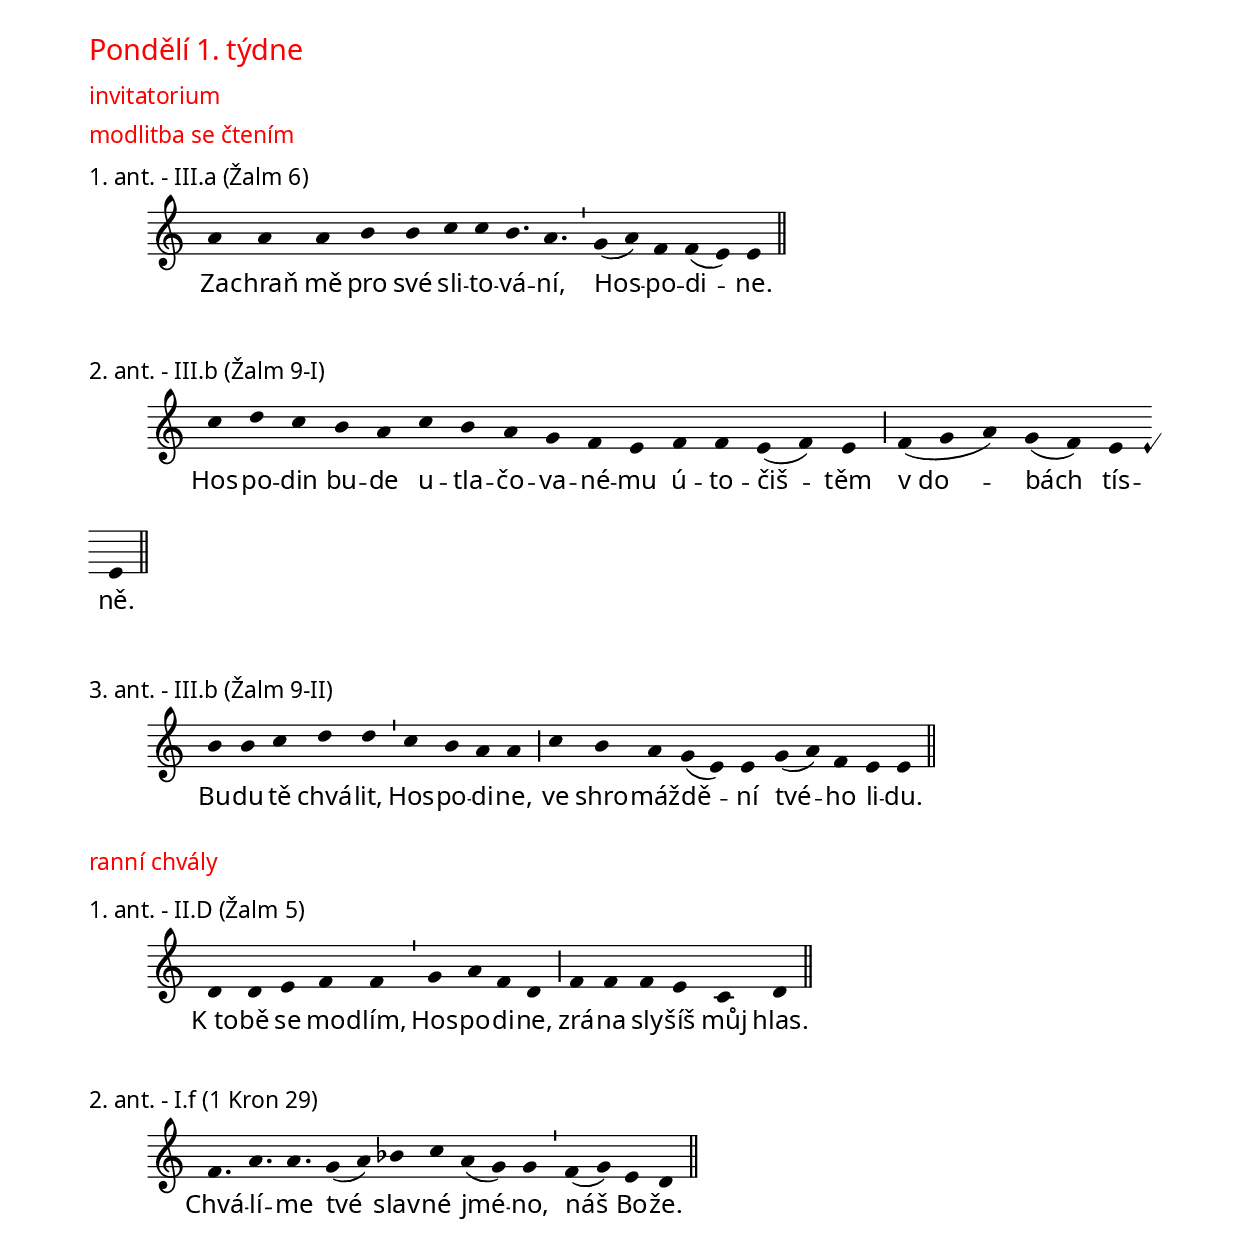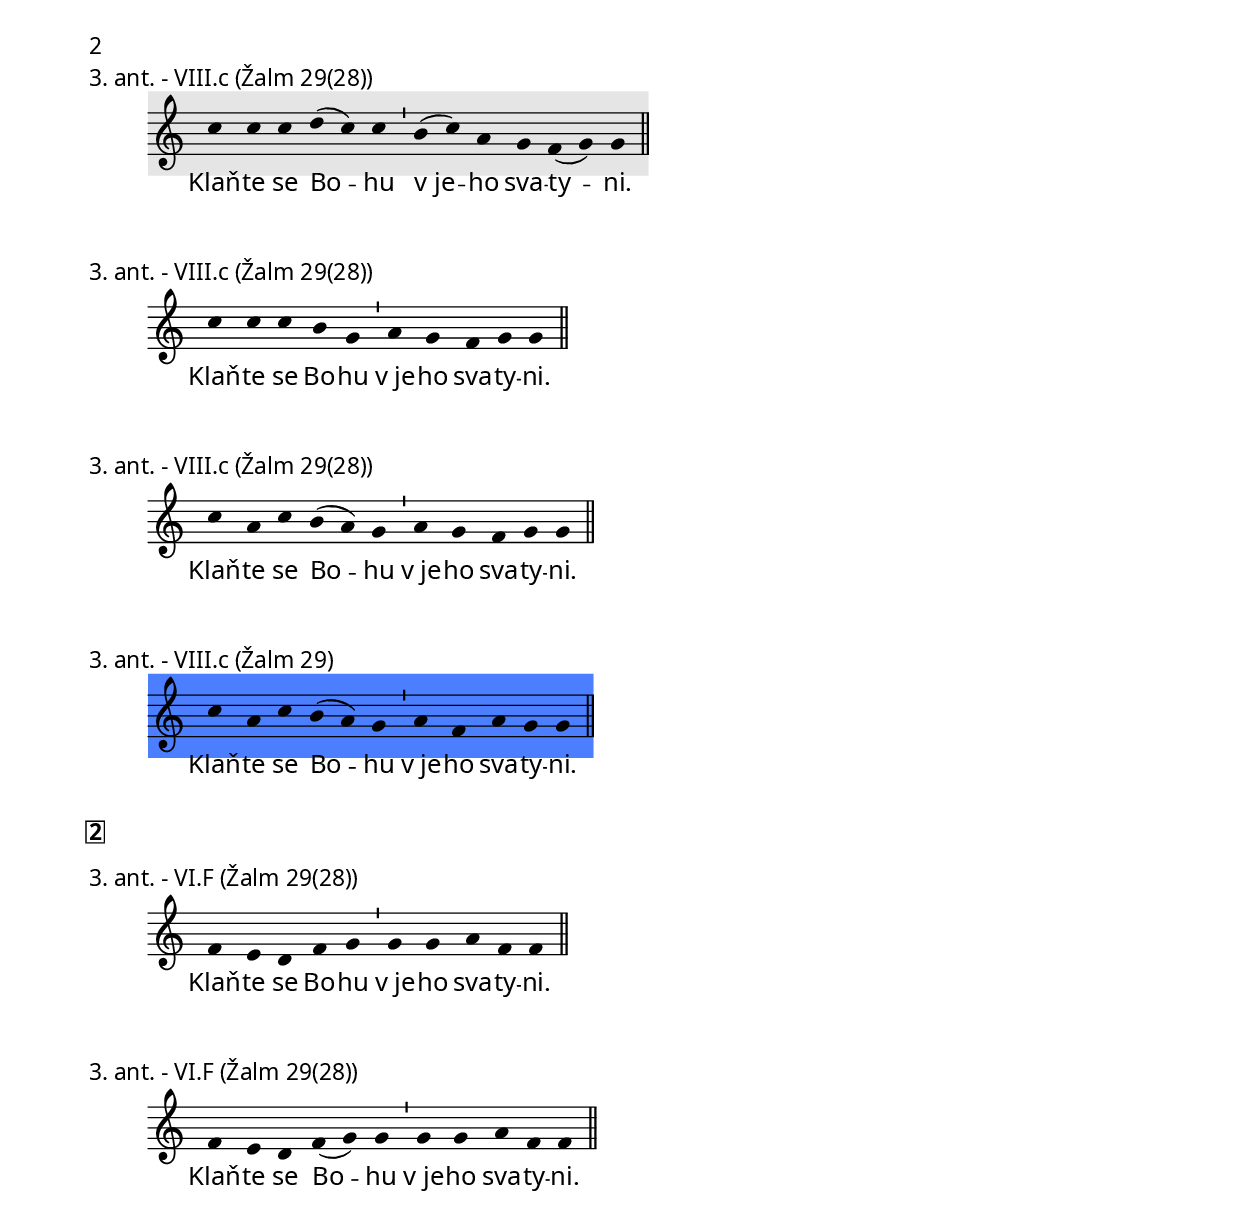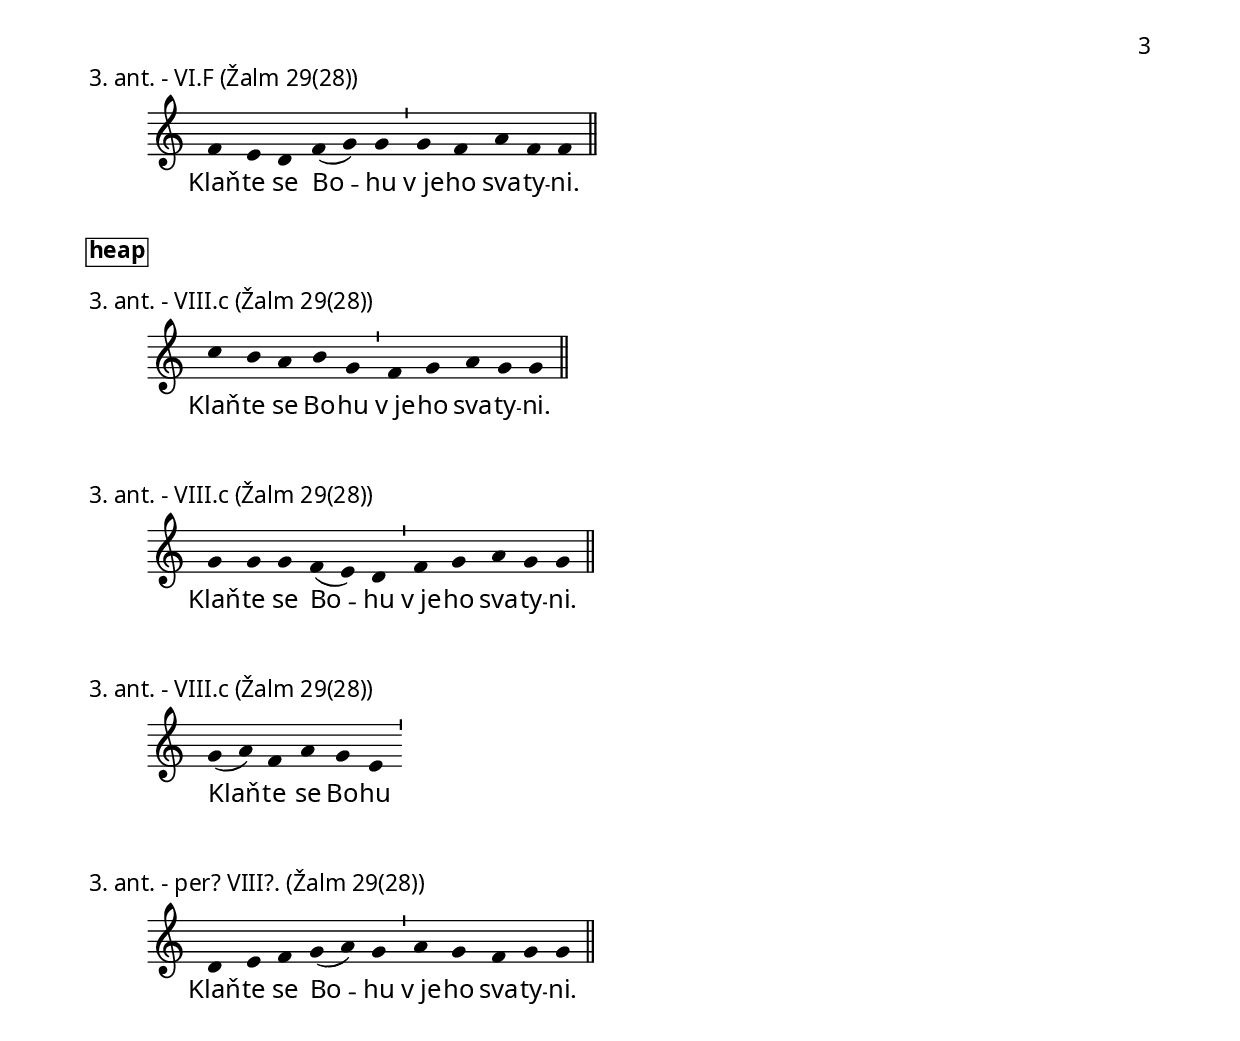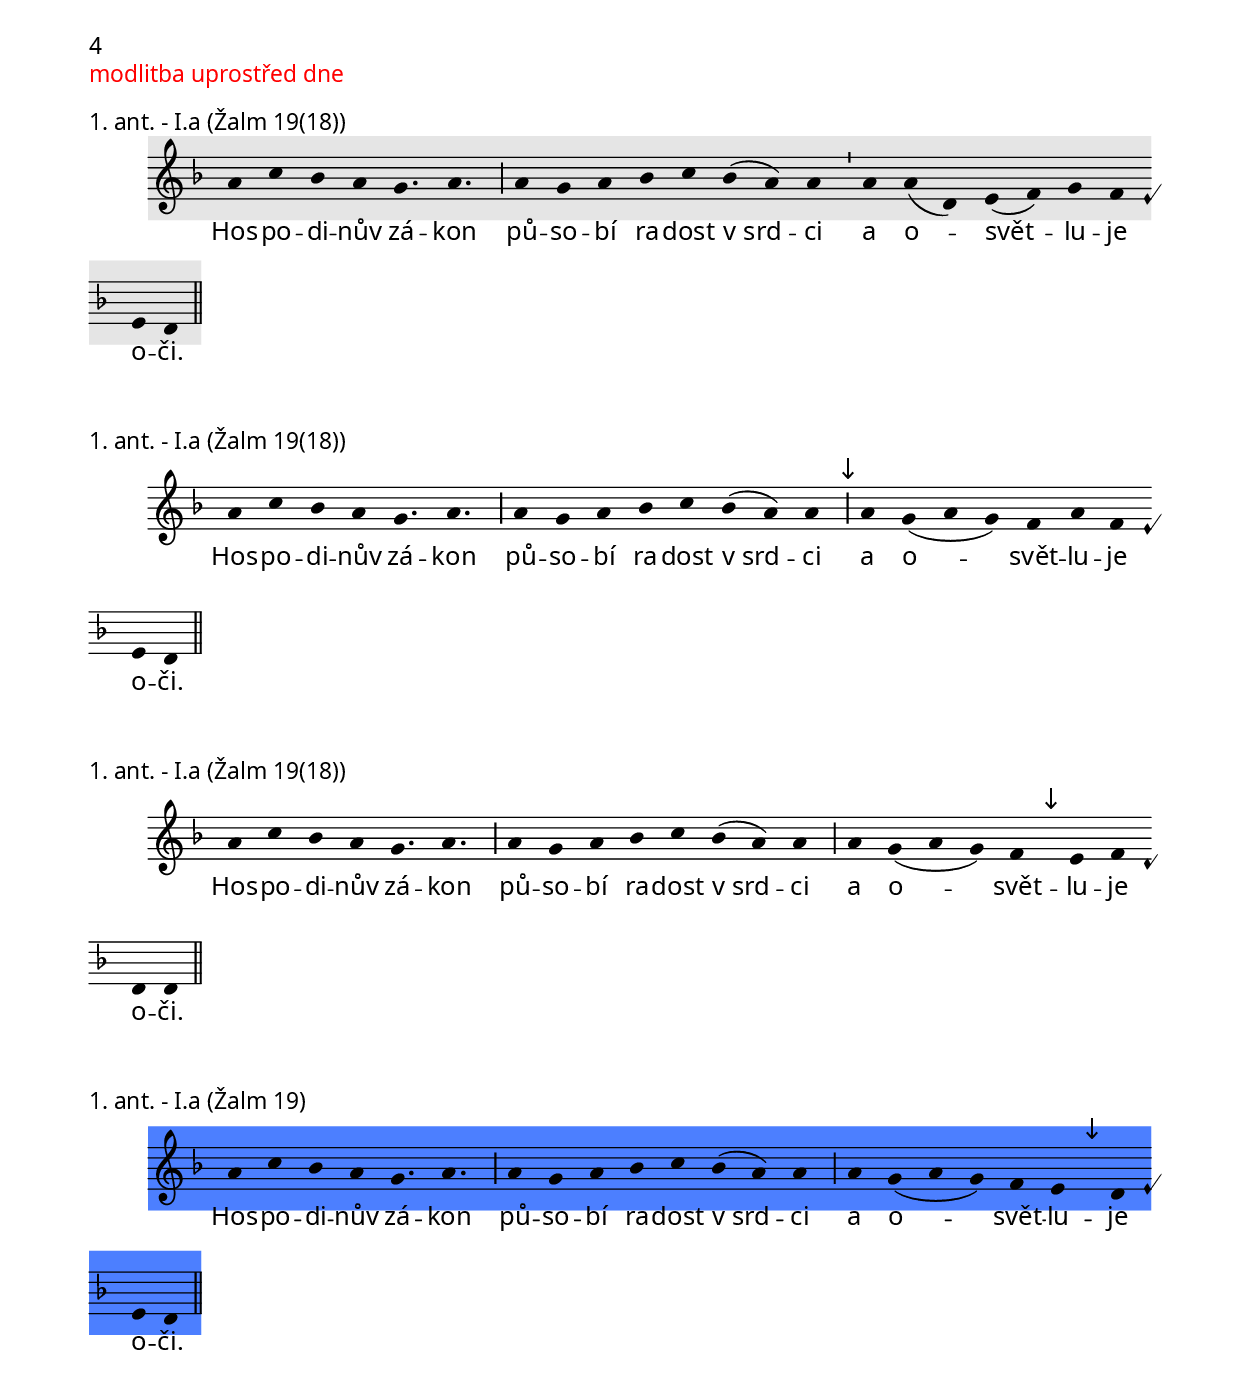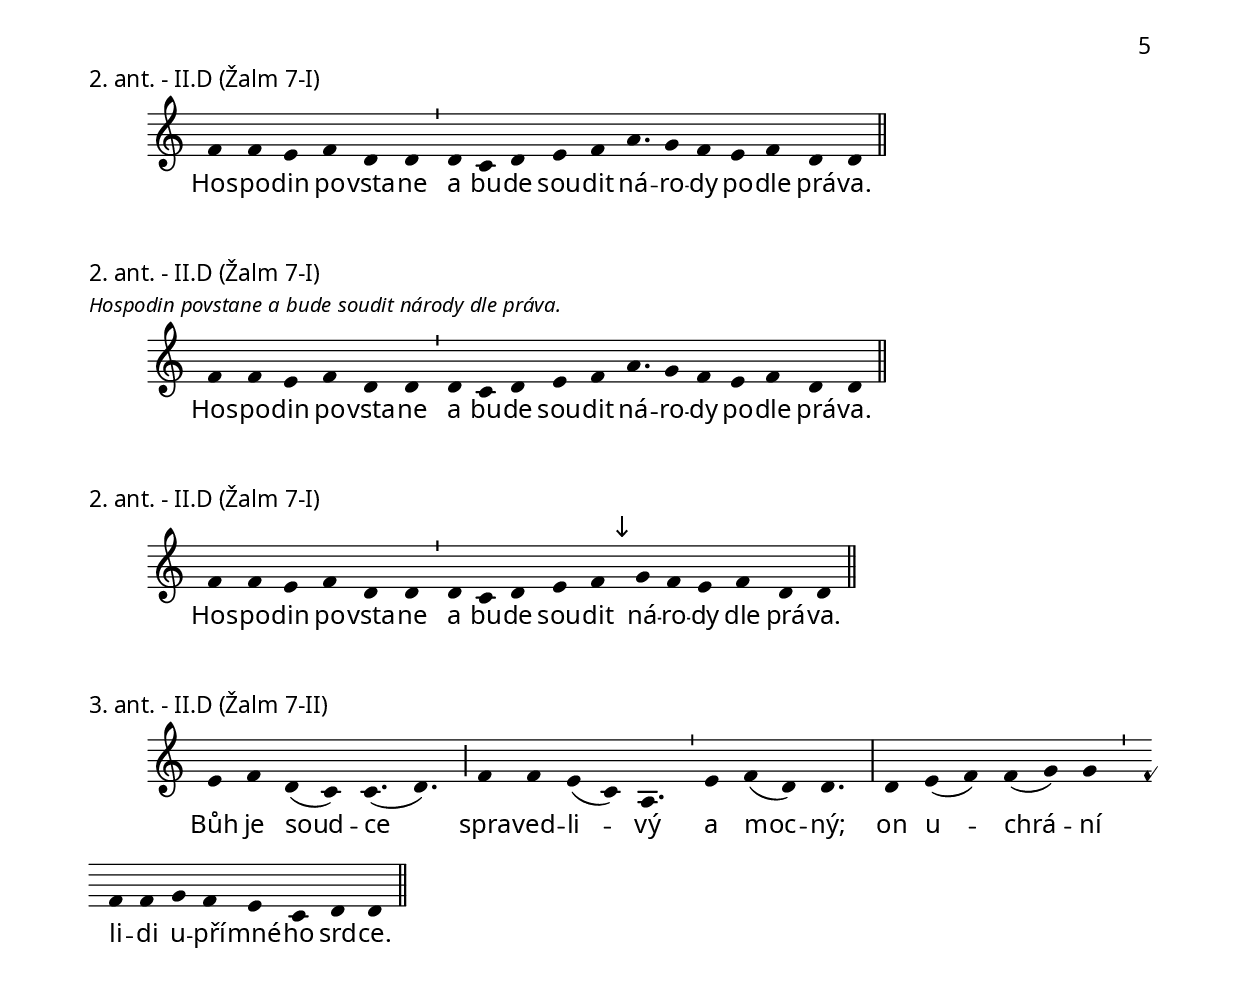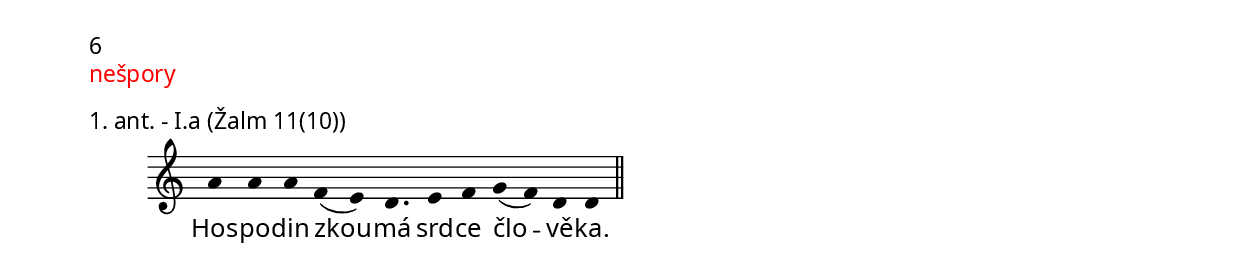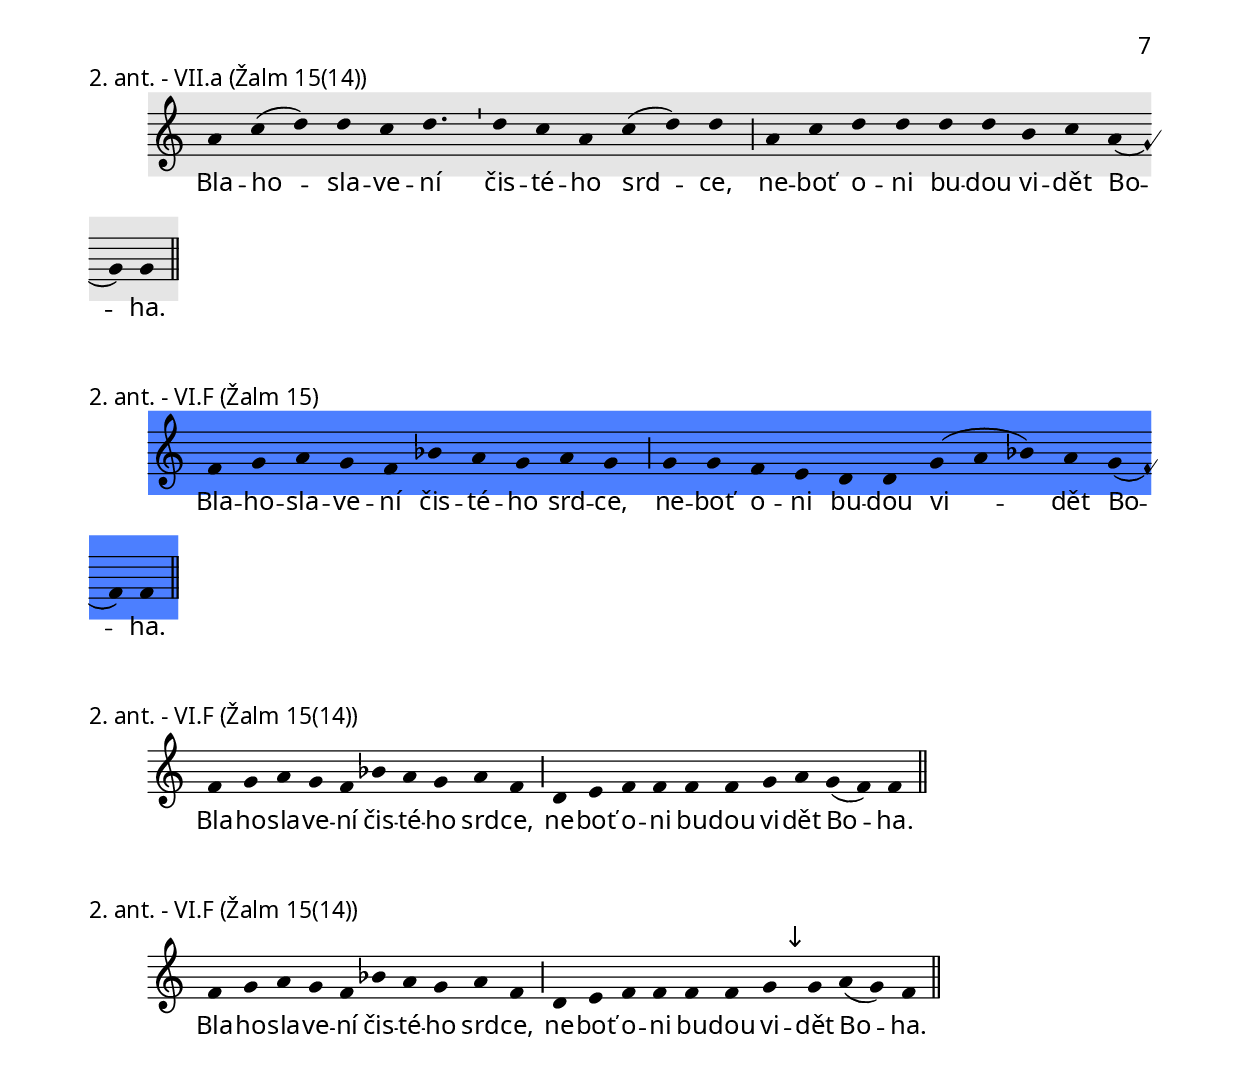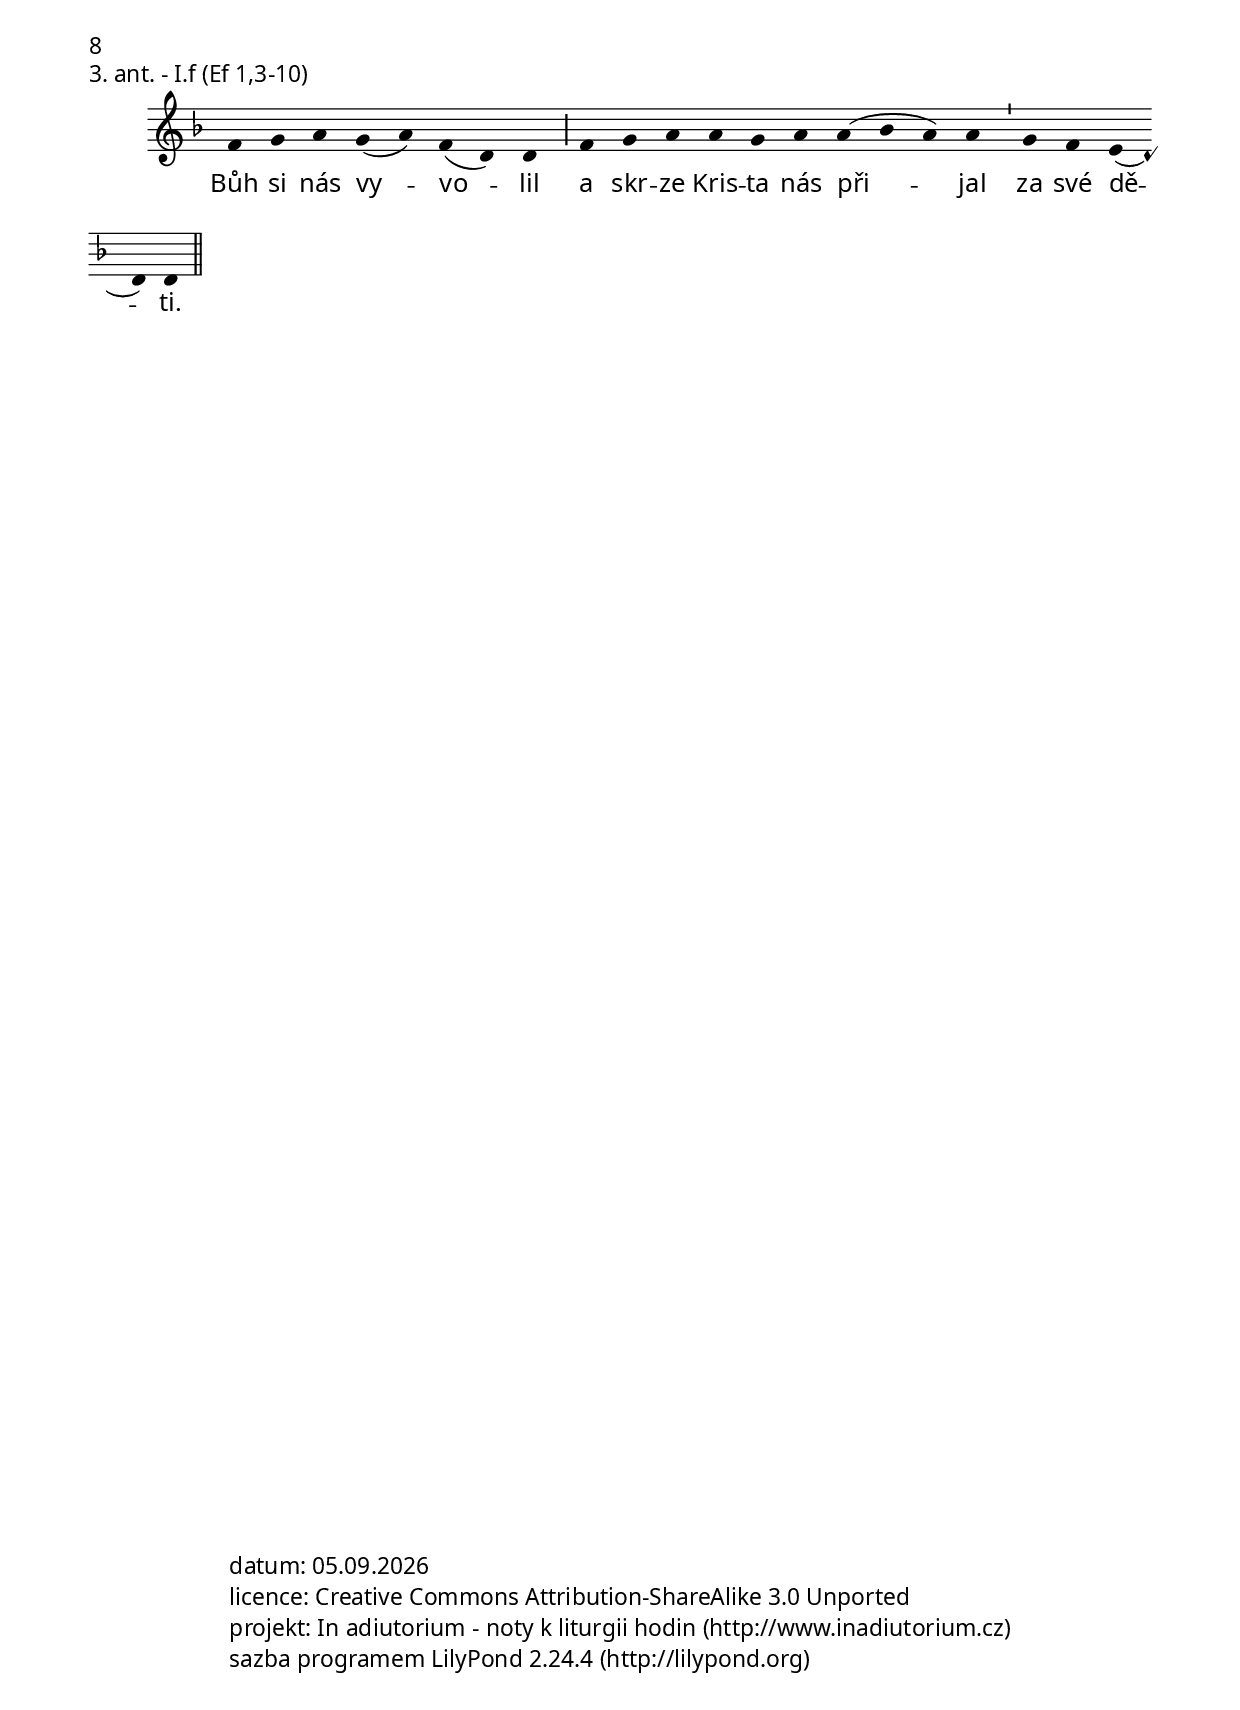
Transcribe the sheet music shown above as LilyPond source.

\include "../spolecne.ly"

\markup {\nadpisDen {Pondělí 1. týdne}}

\markup {\nadpisHodinka {"invitatorium"}}

%\score { \tIpondeliInvitatorium }

\markup {\nadpisHodinka {"modlitba se čtením"}}

\score {
  \relative c'' {
    \choralniRezim
    a4 a a b b c c b4. a \barMin
    g4( a) f f( e) e \barFinalis
  }
  \addlyrics {
    Za -- chraň mě pro své sli -- to -- vá -- ní,
    Hos -- po -- di -- ne.
  }
  \header {
    quid = "1. ant."
    modus = "III"
    differentia = "a"
    psalmus = "Žalm 6"
    id = ""
    piece = \markup {\sestavTitulek}
  }
}

\score {
  \relative c'' {
    \choralniRezim
    c4 d c b a c b a g f e f f e( f) e \barMaior
    f( g a) g( f) e e \barFinalis
  }
  \addlyrics {
    Hos -- po -- din bu -- de u -- tla -- čo -- va -- né -- mu ú -- to -- čiš -- těm
    v_do -- bách tís -- ně.
  }
  \header {
    quid = "2. ant."
    modus = "III"
    differentia = "b"
    psalmus = "Žalm 9-I"
    id = ""
    piece = \markup {\sestavTitulek}
  }
}

\score {
  \relative c'' {
    \choralniRezim
    b b c d d \barMin c b a a \barMaior
    c b a g( e) e g( a) f e e \barFinalis
  }
  \addlyrics {
    Bu -- du tě chvá -- lit, Hos -- po -- di -- ne,
    ve shro -- máž -- dě -- ní tvé -- ho li -- du.
  }
  \header {
    quid = "3. ant."
    modus = "III"
    differentia = "b"
    psalmus = "Žalm 9-II"
    id = ""
    piece = \markup {\sestavTitulek}
  }
}

\markup {\nadpisHodinka {"ranní chvály"}}

\score {
  \relative c' {
    \choralniRezim
    d4 d e f f \barMin g a f d \barMaior
    f f f e c d \barFinalis
  }
  \addlyrics {
    K_to -- bě se mo -- dlím, Hos -- po -- di -- ne,
    zrá -- na sly -- šíš můj hlas.
  }
  \header {
    quid = "1. ant."
    modus = "II"
    differentia = "D"
    psalmus = "Žalm 5"
    id = "rch-ant1"
    piece = \markup {\sestavTitulek}
  }
}

\score {
  \relative c' {
    \choralniRezim
    f4. a a g4( a) bes c a( g) g \barMin f( g) e d \barFinalis
  }
  \addlyrics {
    Chvá -- lí -- me tvé slav -- né jmé -- no, náš Bo -- že.
  }
  \header {
    quid = "2. ant."
    modus = "I"
    differentia = "f"
    psalmus = "1 Kron 29"
    id = "rch-ant2"
    piece = \markup {\sestavTitulek}
  }
}

\pageBreak

\score {
  \relative c'' {
    \zvyraznovacSedy
    \choralniRezim
    c4 c c d( c) c \barMin b( c) a g f( g) g \barFinalis
  }
  \addlyrics {
    Klaň -- te se Bo -- hu v_je -- ho sva -- ty -- ni.
  }
  \header {
    quid = "3. ant."
    modus = "VIII"
    differentia = "c"
    psalmus = "Žalm 29(28)"
    id = "rch-ant3"
    piece = \markup {\sestavTitulek}
  }
}

\score {
  \relative c'' {
    \choralniRezim
    c4 c c b g \barMin a g f g g \barFinalis
  }
  \addlyrics {
    Klaň -- te se Bo -- hu v_je -- ho sva -- ty -- ni.
  }
  \header {
    quid = "3. ant."
    modus = "VIII"
    differentia = "c"
    psalmus = "Žalm 29(28)"
    id = "rch-ant3"
    piece = \markup {\sestavTitulek}
  }
}

\score {
  \relative c'' {
    \choralniRezim
    c4 a c b( a) g \barMin a g f g g \barFinalis
  }
  \addlyrics {
    Klaň -- te se Bo -- hu v_je -- ho sva -- ty -- ni.
  }
  \header {
    quid = "3. ant."
    modus = "VIII"
    differentia = "c"
    psalmus = "Žalm 29(28)"
    id = "rch-ant3"
    piece = \markup {\sestavTitulek}
  }
}

\score {
  \relative c'' {
    \zvyraznovacModry
    \choralniRezim
    c4 a c b( a) g \barMin a f a g g \barFinalis
  }
  \addlyrics {
    Klaň -- te se Bo -- hu v_je -- ho sva -- ty -- ni.
  }
  \header {
    quid = "3. ant."
    modus = "VIII"
    differentia = "c"
    psalmus = "Žalm 29"
    id = "rch-ant3"
    piece = \markup {\sestavTitulek}
  }
}

\markup\nadpisSkupiny 2

\score {
  \relative c' {
    \choralniRezim
    f4 e d f g \barMin g g a f f \barFinalis
  }
  \addlyrics {
    Klaň -- te se Bo -- hu v_je -- ho sva -- ty -- ni.
  }
  \header {
    quid = "3. ant."
    modus = "VI"
    differentia = "F"
    psalmus = "Žalm 29(28)"
    id = "rch-ant3"
    piece = \markup {\sestavTitulek}
  }
}

\score {
  \relative c' {
    \choralniRezim
    f4 e d f( g) g \barMin g g a f f \barFinalis
  }
  \addlyrics {
    Klaň -- te se Bo -- hu v_je -- ho sva -- ty -- ni.
  }
  \header {
    quid = "3. ant."
    modus = "VI"
    differentia = "F"
    psalmus = "Žalm 29(28)"
    id = "rch-ant3"
    piece = \markup {\sestavTitulek}
  }
}

\score {
  \relative c' {
    \choralniRezim
    f4 e d f( g) g \barMin g f a f f \barFinalis
  }
  \addlyrics {
    Klaň -- te se Bo -- hu v_je -- ho sva -- ty -- ni.
  }
  \header {
    quid = "3. ant."
    modus = "VI"
    differentia = "F"
    psalmus = "Žalm 29(28)"
    id = "rch-ant3"
    piece = \markup {\sestavTitulek}
  }
}

\markup\nadpisSkupiny heap

\score {
  \relative c'' {
    \choralniRezim
    c4 b a b g \barMin f g a g g \barFinalis
  }
  \addlyrics {
    Klaň -- te se Bo -- hu v_je -- ho sva -- ty -- ni.
  }
  \header {
    quid = "3. ant."
    modus = "VIII"
    differentia = "c"
    psalmus = "Žalm 29(28)"
    id = "rch-ant3"
    piece = \markup {\sestavTitulek}
  }
}

\score {
  \relative c'' {
    \choralniRezim
    g4 g g f( e) d \barMin f g a g g \barFinalis
  }
  \addlyrics {
    Klaň -- te se Bo -- hu v_je -- ho sva -- ty -- ni.
  }
  \header {
    quid = "3. ant."
    modus = "VIII"
    differentia = "c"
    psalmus = "Žalm 29(28)"
    id = "rch-ant3"
    piece = \markup {\sestavTitulek}
  }
}

\score {
  \relative c'' {
    \choralniRezim
    g4( a) f a g e \barMin
  }
  \addlyrics {
    Klaň -- te se Bo -- hu v_je -- ho sva -- ty -- ni.
  }
  \header {
    quid = "3. ant."
    modus = "VIII"
    differentia = "c"
    psalmus = "Žalm 29(28)"
    id = "rch-ant3"
    piece = \markup {\sestavTitulek}
  }
}

\score {
  \relative c' {
    \choralniRezim
    d4 e f g( a) g \barMin a g f g g \barFinalis
  }
  \addlyrics {
    Klaň -- te se Bo -- hu v_je -- ho sva -- ty -- ni.
  }
  \header {
    quid = "3. ant."
    modus = "per? VIII?"
    differentia = ""
    psalmus = "Žalm 29(28)"
    id = "rch-ant3"
    piece = \markup {\sestavTitulek}
  }
}

\pageBreak

%\score { \tIpondeliAntBenedictus }

\markup {\nadpisHodinka {"modlitba uprostřed dne"}}

\score {
  \relative c'' {
    \zvyraznovacSedy
    \choralniRezim
    \key f \major
    a4 c bes a g4. a \barMaior
    a4 g a bes c bes( a) a \barMin
    a4 a( d,) e( f) g f e d \barFinalis
  }
  \addlyrics {
    Hos -- po -- di -- nův zá -- kon pů -- so -- bí ra -- dost v_srd -- ci
    a o -- svět -- lu -- je o -- či.
  }
  \header {
    quid = "1. ant."
    modus = "I"
    differentia = "a"
    psalmus = "Žalm 19(18)"
    id = "up-ant1"
    piece = \markup {\sestavTitulek}
  }
}

\score {
  \relative c'' {
    \choralniRezim
    \key f \major
    a4 c bes a g4. a \barMaior
    a4 g a bes c bes( a) a \barMaior
    \mark\sipka a4 g( a g) f a f e d \barFinalis
  }
  \addlyrics {
    Hos -- po -- di -- nův zá -- kon pů -- so -- bí ra -- dost v_srd -- ci
    a o -- svět -- lu -- je o -- či.
  }
  \header {
    quid = "1. ant."
    modus = "I"
    differentia = "a"
    psalmus = "Žalm 19(18)"
    id = "up-ant1"
    piece = \markup {\sestavTitulek}
  }
}

\score {
  \relative c'' {
    \choralniRezim
    \key f \major
    a4 c bes a g4. a \barMaior
    a4 g a bes c bes( a) a \barMaior
    a4 g( a g) f \mark\sipka e f d d \barFinalis
  }
  \addlyrics {
    Hos -- po -- di -- nův zá -- kon pů -- so -- bí ra -- dost v_srd -- ci
    a o -- svět -- lu -- je o -- či.
  }
  \header {
    quid = "1. ant."
    modus = "I"
    differentia = "a"
    psalmus = "Žalm 19(18)"
    id = "up-ant1"
    piece = \markup {\sestavTitulek}
  }
}

\score {
  \relative c'' {
    \zvyraznovacModry
    \choralniRezim
    \key f \major
    a4 c bes a g4. a \barMaior
    a4 g a bes c bes( a) a \barMaior
    a4 g( a g) f e \mark\sipka d e d \barFinalis
  }
  \addlyrics {
    Hos -- po -- di -- nův zá -- kon pů -- so -- bí ra -- dost v_srd -- ci
    a o -- svět -- lu -- je o -- či.
  }
  \header {
    quid = "1. ant."
    modus = "I"
    differentia = "a"
    psalmus = "Žalm 19"
    id = "up-ant1"
    piece = \markup {\sestavTitulek}
  }
}

\pageBreak

\score {
  \relative c' {
    \choralniRezim
    f4 f e f d d \barMin
    d4 c d e f a4. g4 f e f d d \barFinalis
  }
  \addlyrics {
    Hos -- po -- din po -- vsta -- ne a bu -- de sou -- dit
    ná -- ro -- dy po -- dle prá -- va.
  }
  \header {
    quid = "2. ant."
    modus = "II"
    differentia = "D"
    psalmus = "Žalm 7-I"
    id = "up-ant2"
    piece = \markup {\sestavTitulek}
  }
}

\score {
  \relative c' {
    \choralniRezim
    f4 f e f d d \barMin
    d4 c d e f a4. g4 f e f d d \barFinalis
  }
  \addlyrics {
    Hos -- po -- din po -- vsta -- ne a bu -- de sou -- dit
    ná -- ro -- dy po -- dle prá -- va.
  }
  \header {
    textus_approbatus = "Hospodin povstane a bude soudit národy dle práva."
    quid = "2. ant."
    modus = "II"
    differentia = "D"
    psalmus = "Žalm 7-I"
    id = "up-ant2"
    piece = \markup {\sestavTitulek}
  }
}

\score {
  \relative c' {
    \choralniRezim
    f4 f e f d d \barMin
    d4 c d e f \mark\sipka g f e f d d \barFinalis
  }
  \addlyrics {
    Hos -- po -- din po -- vsta -- ne a bu -- de sou -- dit
    ná -- ro -- dy dle prá -- va.
  }
  \header {
    quid = "2. ant."
    modus = "II"
    differentia = "D"
    psalmus = "Žalm 7-I"
    id = "up-ant2"
    piece = \markup {\sestavTitulek}
  }
}

\score {
  \relative c' {
    \choralniRezim
    e4 f d( c) c4.( d) \barMaior
    f4 f e( c) a4. \barMin e'4 f( d) d4. \barMax
    d4 e( f) f( g) g \barMin f4 f g f e c d d \barFinalis
  }
  \addlyrics {
    Bůh je soud -- ce
    spra -- ved -- li -- vý a moc -- ný;
    on u -- chrá -- ní li -- di u -- pří -- mné -- ho srd -- ce.
  }
  \header {
    quid = "3. ant."
    modus = "II"
    differentia = "D"
    psalmus = "Žalm 7-II"
    id = "up-ant3"
    piece = \markup {\sestavTitulek}
  }
}

\pageBreak

\markup {\nadpisHodinka {"nešpory"}}

\score {
  \relative c'' {
    \choralniRezim
    a4 a a f( e) d4. e4 f g( f) d d \barFinalis
  }
  \addlyrics {
    Hos -- po -- din zkou -- má srd -- ce člo -- vě -- ka.
  }
  \header {
    quid = "1. ant."
    modus = "I"
    differentia = "a"
    psalmus = "Žalm 11(10)"
    id = "ne-ant1"
    piece = \markup {\sestavTitulek}
  }
}

\pageBreak

\score {
  \relative c'' {
    \zvyraznovacSedy
    \choralniRezim
    a4 c( d) d c d4. \barMin
    d4 c a c( d) d \barMaior
    a4 c d d d d b c a( g) g \barFinalis
  }
  \addlyrics {
    Bla -- ho -- sla -- ve -- ní čis -- té -- ho srd -- ce,
    ne -- boť o -- ni bu -- dou vi -- dět Bo -- ha.
  }
  \header {
    quid = "2. ant."
    modus = "VII"
    differentia = "a"
    psalmus = "Žalm 15(14)"
    id = "ne-ant2"
    piece = \markup {\sestavTitulek}
  }
}

\score {
  \relative c' {
    \zvyraznovacModry
    \choralniRezim
    f4 g a g f bes a g a g \barMaior
    g g f e d d g( a bes) a g( f) f \barFinalis
  }
  \addlyrics {
    Bla -- ho -- sla -- ve -- ní čis -- té -- ho srd -- ce,
    ne -- boť o -- ni bu -- dou vi -- dět Bo -- ha.
  }
  \header {
    quid = "2. ant."
    modus = "VI"
    differentia = "F"
    psalmus = "Žalm 15"
    id = "ne-ant2"
    piece = \markup {\sestavTitulek}
  }
}

\score {
  \relative c' {
    \choralniRezim
    f4 g a g f bes a g a f \barMaior
    d e f f f f g a g( f) f \barFinalis
  }
  \addlyrics {
    Bla -- ho -- sla -- ve -- ní čis -- té -- ho srd -- ce,
    ne -- boť o -- ni bu -- dou vi -- dět Bo -- ha.
  }
  \header {
    quid = "2. ant."
    modus = "VI"
    differentia = "F"
    psalmus = "Žalm 15(14)"
    id = "ne-ant2"
    piece = \markup {\sestavTitulek}
  }
}

\score {
  \relative c' {
    \choralniRezim
    f4 g a g f bes a g a f \barMaior
    d e f f f f g \mark\sipka g a( g) f \barFinalis
  }
  \addlyrics {
    Bla -- ho -- sla -- ve -- ní čis -- té -- ho srd -- ce,
    ne -- boť o -- ni bu -- dou vi -- dět Bo -- ha.
  }
  \header {
    quid = "2. ant."
    modus = "VI"
    differentia = "F"
    psalmus = "Žalm 15(14)"
    id = "ne-ant2"
    piece = \markup {\sestavTitulek}
  }
}

\pageBreak

%tIpondeliNespAntIII =
\score {
  \relative c' {
    \choralniRezim
    \key f \major
    f4 g a g( a) f( d) d \barMaior
    f g a a g a a( bes a) a \barMin
    g f e( d) d \barFinalis
  }
  \addlyrics {
    Bůh si nás vy -- vo -- lil
    a skr -- ze Kris -- ta nás při -- jal
    za své dě -- ti.
  }
  \header {
    quid = "3. ant."
    modus = "I"
    differentia = "f"
    psalmus = "Ef 1,3-10"
    id = "ne-ant3"
    piece = \markup {\sestavTitulek}
  }
}

%\score { \tIpondeliNespAntIII }

%\score { \tIpondeliAntMagnificat }